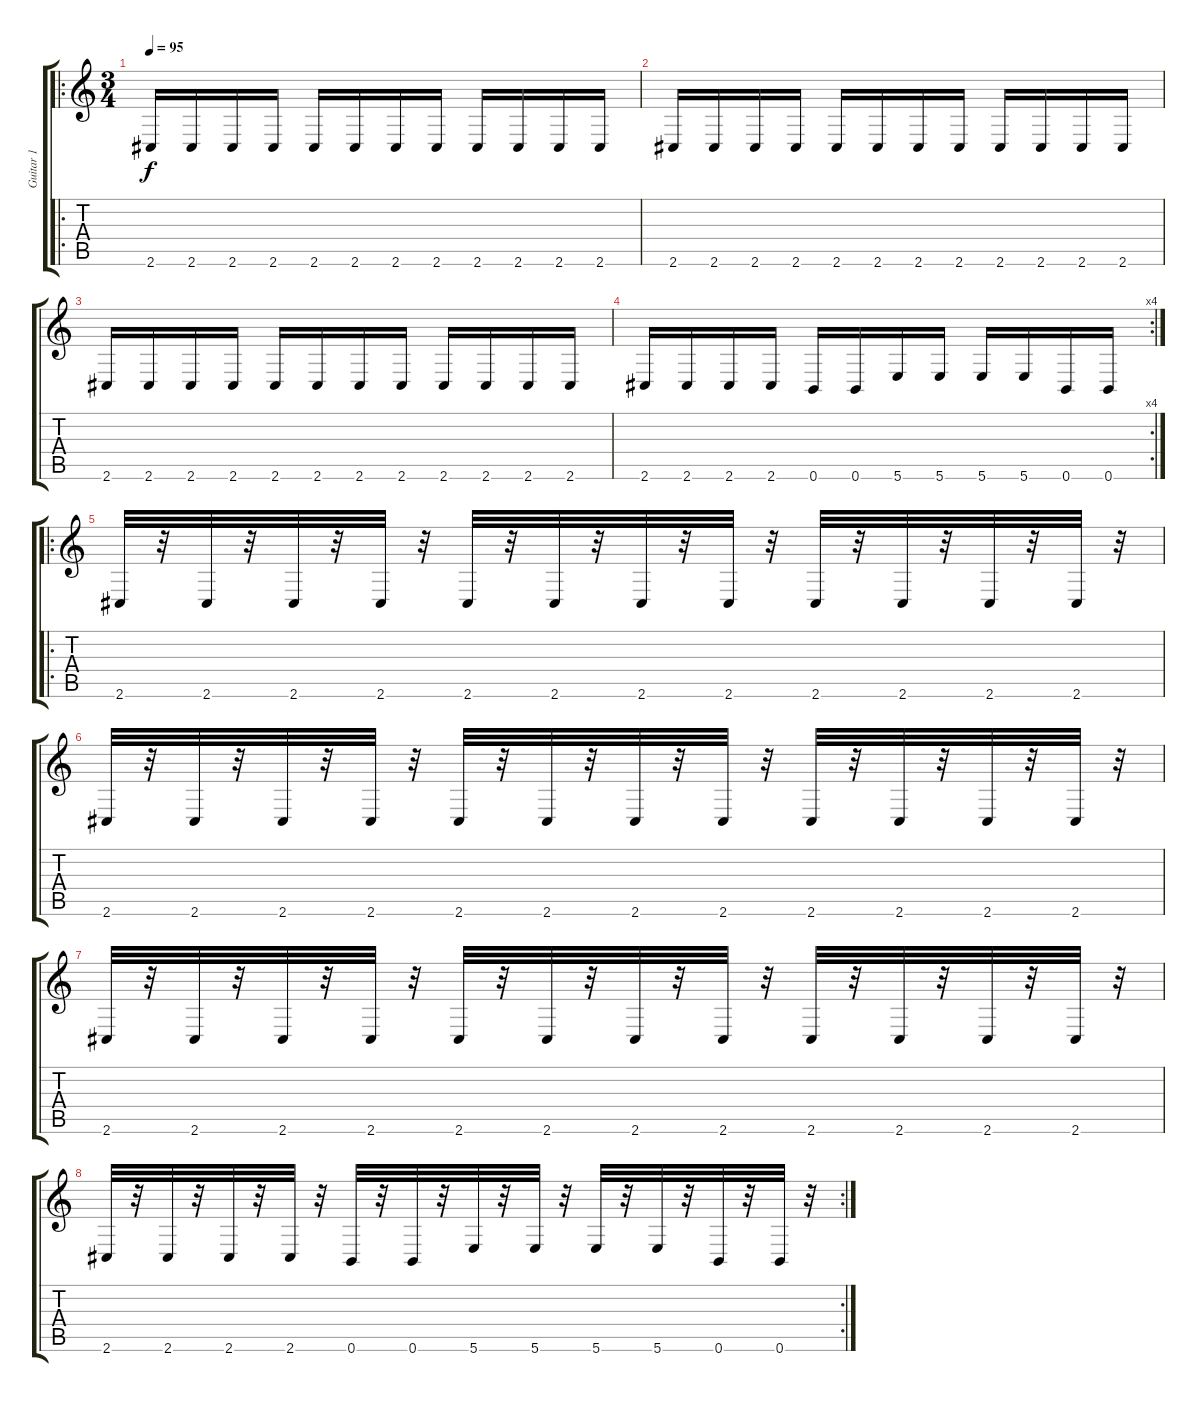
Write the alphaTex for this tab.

\track ("Guitar 1" "Guitar 1") {instrument distortionguitar}
\staff {score tabs}
\tuning (Db4 Ab3 E3 B2 Gb2 B1) {hide}
\ro
\ts (3 4)
\tempo 95
\clef g2
\ks c
2.6.16{dy f} 2.6.16 2.6.16 2.6.16 2.6.16 2.6.16 2.6.16 2.6.16 2.6.16 2.6.16 2.6.16 2.6.16 |
2.6.16 2.6.16 2.6.16 2.6.16 2.6.16 2.6.16 2.6.16 2.6.16 2.6.16 2.6.16 2.6.16 2.6.16 |
2.6.16 2.6.16 2.6.16 2.6.16 2.6.16 2.6.16 2.6.16 2.6.16 2.6.16 2.6.16 2.6.16 2.6.16 |
\rc 4
2.6.16 2.6.16 2.6.16 2.6.16 0.6.16 0.6.16 5.6.16 5.6.16 5.6.16 5.6.16 0.6.16 0.6.16 |
\ro
2.6.32 r.32 2.6.32 r.32 2.6.32 r.32 2.6.32 r.32 2.6.32 r.32 2.6.32 r.32 2.6.32 r.32 2.6.32 r.32 2.6.32 r.32 2.6.32 r.32 2.6.32 r.32 2.6.32 r.32 |
2.6.32 r.32 2.6.32 r.32 2.6.32 r.32 2.6.32 r.32 2.6.32 r.32 2.6.32 r.32 2.6.32 r.32 2.6.32 r.32 2.6.32 r.32 2.6.32 r.32 2.6.32 r.32 2.6.32 r.32 |
2.6.32 r.32 2.6.32 r.32 2.6.32 r.32 2.6.32 r.32 2.6.32 r.32 2.6.32 r.32 2.6.32 r.32 2.6.32 r.32 2.6.32 r.32 2.6.32 r.32 2.6.32 r.32 2.6.32 r.32 |
\rc 2
2.6.32 r.32 2.6.32 r.32 2.6.32 r.32 2.6.32 r.32 0.6.32 r.32 0.6.32 r.32 5.6.32 r.32 5.6.32 r.32 5.6.32 r.32 5.6.32 r.32 0.6.32 r.32 0.6.32 r.32
